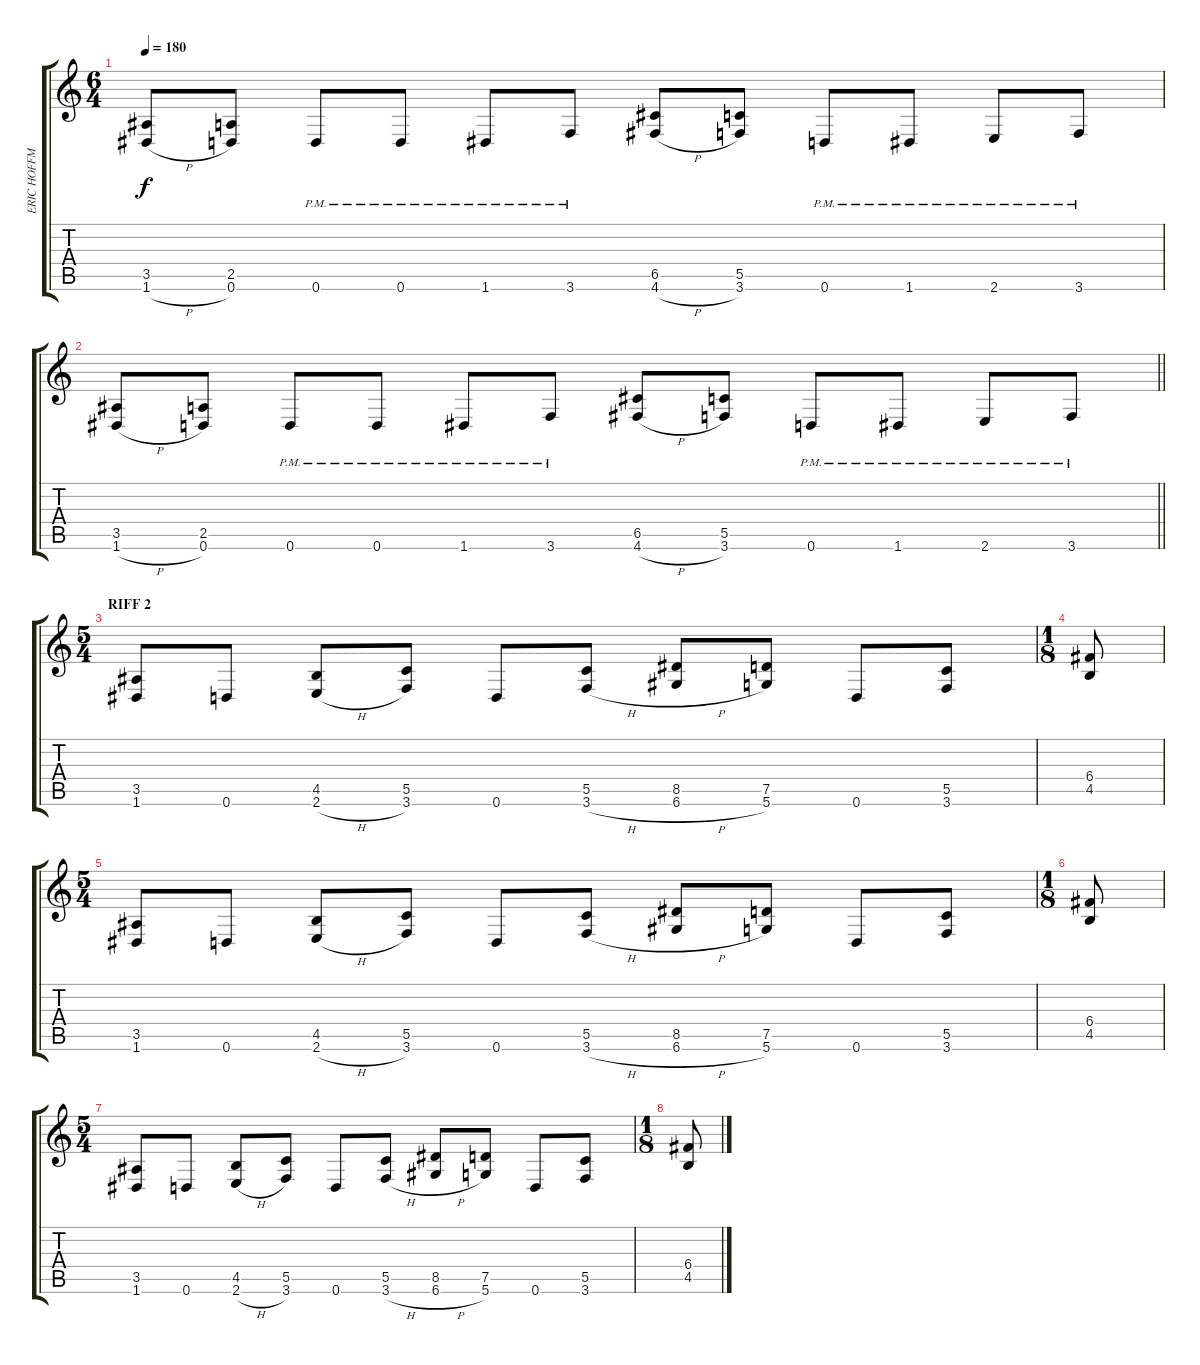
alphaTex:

\track ("ERIC HOFFMAN" "ERIC HOFFM") {instrument overdrivenguitar}
\staff {score tabs}
\tuning (D4 A3 F3 C3 G2 D2) {hide}
\ts (6 4)
\tempo 180
\clef g2
\ks c
(3.5 1.6{h}).8{dy f} (2.5 0.6).8 0.6{pm}.8 0.6{pm}.8 1.6{pm}.8 3.6{pm}.8 (6.5 4.6{h}).8 (5.5 3.6).8 0.6{pm}.8 1.6{pm}.8 2.6{pm}.8 3.6{pm}.8 |
\barLineRight lightlight
(3.5 1.6{h}).8 (2.5 0.6).8 0.6{pm}.8 0.6{pm}.8 1.6{pm}.8 3.6{pm}.8 (6.5 4.6{h}).8 (5.5 3.6).8 0.6{pm}.8 1.6{pm}.8 2.6{pm}.8 3.6{pm}.8 |
\ts (5 4)
\section ("" "RIFF 2")
(3.5 1.6).8 0.6.8 (4.5 2.6{h}).8 (5.5 3.6).8 0.6.8 (5.5 3.6{h}).8 (8.5 6.6{h}).8 (7.5 5.6).8 0.6.8 (5.5 3.6).8 |
\ts (1 8)
(6.4 4.5).8 |
\ts (5 4)
(3.5 1.6).8 0.6.8 (4.5 2.6{h}).8 (5.5 3.6).8 0.6.8 (5.5 3.6{h}).8 (8.5 6.6{h}).8 (7.5 5.6).8 0.6.8 (5.5 3.6).8 |
\ts (1 8)
(6.4 4.5).8 |
\ts (5 4)
(3.5 1.6).8 0.6.8 (4.5 2.6{h}).8 (5.5 3.6).8 0.6.8 (5.5 3.6{h}).8 (8.5 6.6{h}).8 (7.5 5.6).8 0.6.8 (5.5 3.6).8 |
\ts (1 8)
(6.4 4.5).8
